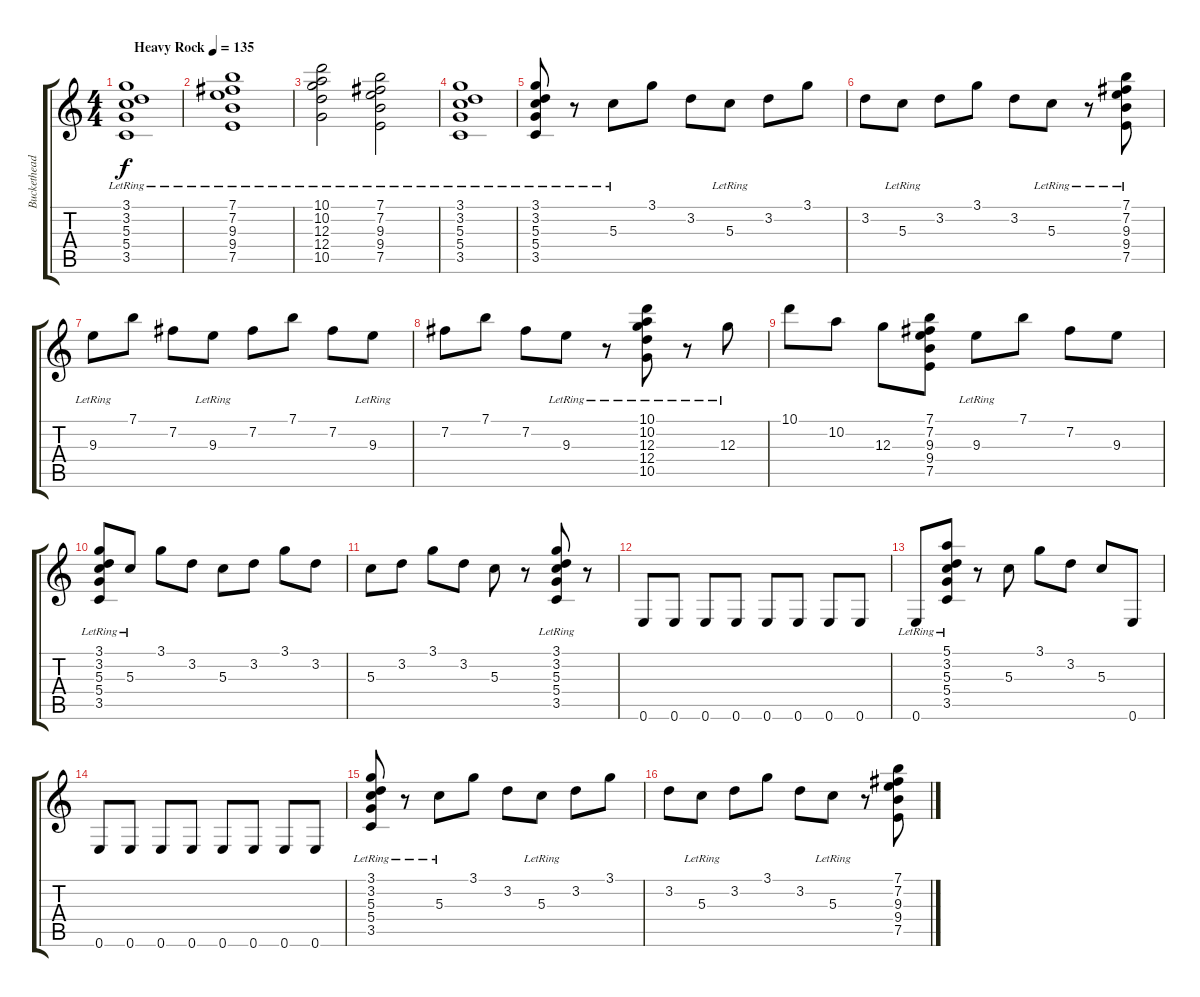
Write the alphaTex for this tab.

\track ("Buckethead" "Buckethead") {instrument overdrivenguitar}
\staff {score tabs}
\tuning (E4 B3 G3 D3 A2 E2) {hide}
\ts (4 4)
\tempo (135 "Heavy Rock")
\clef g2
\ks c
(3.1{lr} 3.2{lr} 5.3{lr} 5.4{lr} 3.5{lr}).1{dy f instrument overdrivenguitar} |
(7.1{lr} 7.2{lr} 9.3{lr} 9.4{lr} 7.5{lr}).1 |
(10.1{lr} 10.2{lr} 12.3{lr} 12.4{lr} 10.5{lr}).2 (7.1{lr} 7.2{lr} 9.3{lr} 9.4{lr} 7.5{lr}).2 |
(3.1 3.2{lr} 5.3{lr} 5.4{lr} 3.5{lr}).1 |
(3.1{lr} 3.2{lr} 5.3{lr} 5.4{lr} 3.5{lr}).8 r.8 5.3{lr}.8 3.1.8 3.2.8 5.3{lr}.8 3.2.8 3.1.8 |
3.2.8 5.3{lr}.8 3.2.8 3.1.8 3.2.8 5.3{lr}.8 r.8 (7.1{lr} 7.2{lr} 9.3{lr} 9.4{lr} 7.5{lr}).8 |
9.3{lr}.8 7.1.8 7.2.8 9.3{lr}.8 7.2.8 7.1.8 7.2.8 9.3{lr}.8 |
7.2.8 7.1.8 7.2.8 9.3{lr}.8 r.8 (10.1{lr} 10.2{lr} 12.3{lr} 12.4{lr} 10.5{lr}).8 r.8 12.3{lr}.8 |
10.1.8 10.2.8 12.3.8 (7.1 7.2 9.3 9.4 7.5).8 9.3{lr}.8 7.1.8 7.2.8 9.3.8 |
(3.1{lr} 3.2{lr} 5.3{lr} 5.4{lr} 3.5{lr}).8 5.3{lr}.8 3.1.8 3.2.8 5.3.8 3.2.8 3.1.8 3.2.8 |
5.3.8 3.2.8 3.1.8 3.2.8 5.3.8 r.8 (3.1{lr} 3.2{lr} 5.3{lr} 5.4{lr} 3.5{lr}).8 r.8 |
0.6.8 0.6.8 0.6.8 0.6.8 0.6.8 0.6.8 0.6.8 0.6.8 |
0.6{lr}.8 (5.1{lr} 3.2{lr} 5.3{lr} 5.4{lr} 3.5{lr}).8 r.8 5.3.8 3.1.8 3.2.8 5.3.8 0.6.8 |
0.6.8 0.6.8 0.6.8 0.6.8 0.6.8 0.6.8 0.6.8 0.6.8 |
(3.1{lr} 3.2{lr} 5.3{lr} 5.4{lr} 3.5{lr}).8 r.8 5.3{lr}.8 3.1.8 3.2.8 5.3{lr}.8 3.2.8 3.1.8 |
3.2.8 5.3{lr}.8 3.2.8 3.1.8 3.2.8 5.3{lr}.8 r.8 (7.1 7.2 9.3 9.4 7.5).8
